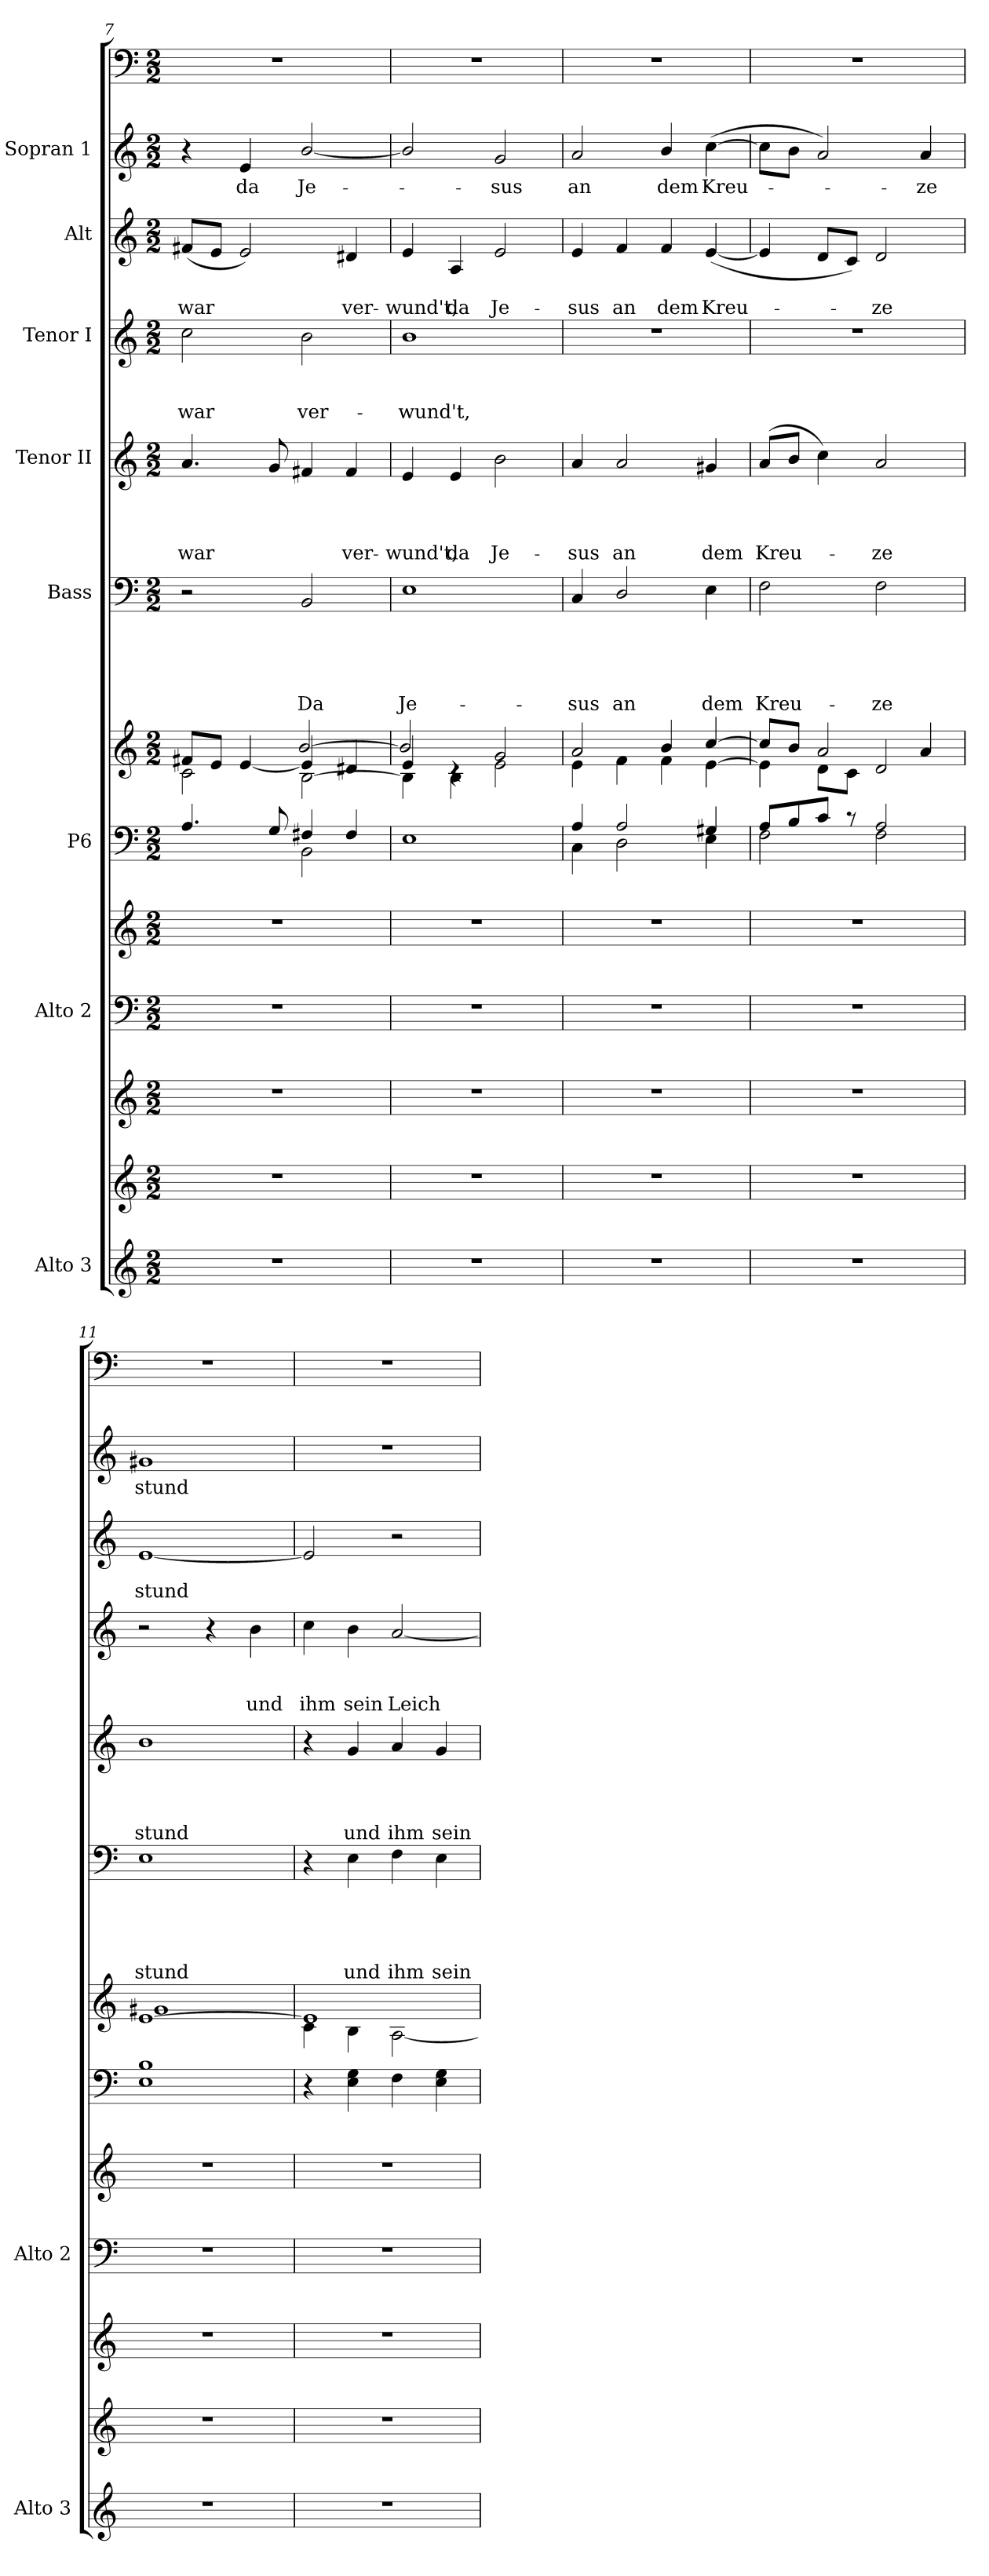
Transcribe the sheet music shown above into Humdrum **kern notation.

**kern	**kern	**kern	**kern	**kern	**kern	**kern	**kern	**text	**text	**text	**text	**text	**kern	**text	**text	**text	**text	**kern	**text	**text	**text	**kern	**text	**text	**kern	**text	**kern
*part11	*part10	*part9	*part8	*part8	*part7	*part7	*part6	*part6	*part6	*part6	*part6	*part6	*part5	*part5	*part5	*part5	*part5	*part4	*part4	*part4	*part4	*part3	*part3	*part3	*part2	*part2	*part1
*staff13	*staff12	*staff11	*staff10	*staff9	*staff8	*staff7	*staff6	*staff6	*staff6	*staff6	*staff6	*staff6	*staff5	*staff5	*staff5	*staff5	*staff5	*staff4	*staff4	*staff4	*staff4	*staff3	*staff3	*staff3	*staff2	*staff2	*staff1
*I"Alto 3	*	*	*I"Alto 2	*	*I"P6	*	*I"Bass	*	*	*	*	*	*I"Tenor II	*	*	*	*	*I"Tenor I	*	*	*	*I"Alt	*	*	*I"Sopran 1	*	*
*I'Alto 3	*	*	*I'Alto 2	*	*	*	*	*	*	*	*	*	*	*	*	*	*	*	*	*	*	*	*	*	*	*	*
!!LO:LB:g=z
*clefG2	*clefG2	*clefG2	*clefF4	*clefG2	*clefF4	*clefG2	*clefF4	*	*	*	*	*	*clefG2	*	*	*	*	*clefG2	*	*	*	*clefG2	*	*	*clefG2	*	*clefF4
*	*ITrd7c12	*ITrd7c12	*	*	*	*	*	*	*	*	*	*	*ITrd7c12	*	*	*	*	*ITrd7c12	*	*	*	*	*	*	*	*	*
*k[]	*k[]	*k[]	*k[]	*k[]	*k[]	*k[]	*k[]	*	*	*	*	*	*k[]	*	*	*	*	*k[]	*	*	*	*k[]	*	*	*k[]	*	*k[]
*C:	*C:	*C:	*C:	*C:	*C:	*C:	*C:	*	*	*	*	*	*C:	*	*	*	*	*C:	*	*	*	*C:	*	*	*C:	*	*C:
*M2/2	*M2/2	*M2/2	*M2/2	*M2/2	*M2/2	*M2/2	*M2/2	*	*	*	*	*	*M2/2	*	*	*	*	*M2/2	*	*	*	*M2/2	*	*	*M2/2	*	*M2/2
=7	=7	=7	=7	=7	=7	=7	=7	=7	=7	=7	=7	=7	=7	=7	=7	=7	=7	=7	=7	=7	=7	=7	=7	=7	=7	=7	=7
*	*	*	*	*	*^	*^	*	*	*	*	*	*	*	*	*	*	*	*	*	*	*	*	*	*	*	*	*
*	*	*	*	*	*	*^	*	*^	*	*	*	*	*	*	*	*	*	*	*	*	*	*	*	*	*	*	*	*	*
!	!	!	!	!	!	!	!	!	!	!	!	!	!	!	!	!	!	!	!	!	!LO:LY:b	!	!	!	!LO:LY:b	!	!	!LO:LY:b	!	!	!
1r	1r	1r	1r	1r	4.A/	2ryy	1ryy	2c\	8f#X/L	2ryy	2r	.	.	.	.	.	4.A/	.	.	.	war	2c\	.	.	war	(<8f#X/L	.	war	4r	.	1r
.	.	.	.	.	.	.	.	.	8e/J	.	.	.	.	.	.	.	.	.	.	.	.	.	.	.	.	8e/J	.	.	.	.	.
!	!	!	!	!	!	!	!	!	!	!	!	!	!	!	!	!	!	!	!	!	!	!	!	!	!	!	!	!	!	!LO:LY:b	!
.	.	.	.	.	.	.	.	.	[<4e/	.	.	.	.	.	.	.	.	.	.	.	.	.	.	.	.	2e/)	.	.	4e/	da	.
.	.	.	.	.	8G/	.	.	.	.	.	.	.	.	.	.	.	8G/	.	.	.	.	.	.	.	.	.	.	.	.	.	.
!	!	!	!	!	!	!	!	!	!	!	!	!	!	!	!	!LO:LY:b	!	!	!	!	!	!	!	!	!LO:LY:b	!	!	!	!	!LO:LY:b	!
.	.	.	.	.	4F#X/	2BB\	.	[<2B\	4e/]	[>2b/	2BB/	.	.	.	.	Da	4F#X/	.	.	.	.	2B\	.	.	ver-	.	.	.	[<2b/	Je-	.
!	!	!	!	!	!	!	!	!	!	!	!	!	!	!	!	!	!	!	!	!	!LO:LY:b	!	!	!	!	!	!	!LO:LY:b	!	!	!
.	.	.	.	.	4F#/	.	.	.	4d#X/	.	.	.	.	.	.	.	4F#/	.	.	.	ver-	.	.	.	.	4d#X/	.	ver-	.	.	.
=8	=8	=8	=8	=8	=8	=8	=8	=8	=8	=8	=8	=8	=8	=8	=8	=8	=8	=8	=8	=8	=8	=8	=8	=8	=8	=8	=8	=8	=8	=8	=8
!	!	!	!	!	!	!	!	!	!	!	!	!	!	!	!	!LO:LY:b	!	!	!	!	!LO:LY:b	!	!	!	!LO:LY:b	!	!	!LO:LY:b	!	!	!
1r	1r	1r	1r	1r	1E	1ryy	1ryy	4B\]	4e/	2b/]	1E	.	.	.	.	Je-	4E/	.	.	.	-wund't,	1B	.	.	-wund't,	4e/	.	-wund't,	2b/]	.	1r
!	!	!	!	!	!	!	!	!	!	!	!	!	!	!	!	!	!	!	!	!	!LO:LY:b	!	!	!	!	!	!	!LO:LY:b	!	!	!
.	.	.	.	.	.	.	.	4B\	4rc	.	.	.	.	.	.	.	4E/	.	.	.	da	.	.	.	.	4A/	.	da	.	.	.
!	!	!	!	!	!	!	!	!	!	!	!	!	!	!	!	!	!	!	!	!	!LO:LY:b	!	!	!	!	!	!	!LO:LY:b	!	!LO:LY:b	!
.	.	.	.	.	.	.	.	2e\	2g/	2ryy	.	.	.	.	.	.	2B\	.	.	.	Je-	.	.	.	.	2e/	.	Je-	2g/	-sus	.
=9	=9	=9	=9	=9	=9	=9	=9	=9	=9	=9	=9	=9	=9	=9	=9	=9	=9	=9	=9	=9	=9	=9	=9	=9	=9	=9	=9	=9	=9	=9	=9
!	!	!	!	!	!	!	!	!	!	!	!	!	!	!	!	!LO:LY:b	!	!	!	!	!LO:LY:b	!	!	!	!	!	!	!LO:LY:b	!	!LO:LY:b	!
1r	1r	1r	1r	1r	4A/	4C\	1ryy	4e\	1ryy	2a/	4C/	.	.	.	.	-sus	4A/	.	.	.	-sus	1r	.	.	.	4e/	.	-sus	2a/	an	1r
!	!	!	!	!	!	!	!	!	!	!	!	!	!	!	!	!LO:LY:b	!	!	!	!	!LO:LY:b	!	!	!	!	!	!	!LO:LY:b	!	!	!
.	.	.	.	.	2A/	2D\	.	4f\	.	.	2D/	.	.	.	.	an	2A/	.	.	.	an	.	.	.	.	4f/	.	an	.	.	.
!	!	!	!	!	!	!	!	!	!	!	!	!	!	!	!	!	!	!	!	!	!	!	!	!	!	!	!	!LO:LY:b	!	!LO:LY:b	!
.	.	.	.	.	.	.	.	4f\	.	4b/	.	.	.	.	.	.	.	.	.	.	.	.	.	.	.	4f/	.	dem	4b/	dem	.
!	!	!	!	!	!	!	!	!	!	!	!	!	!	!	!	!LO:LY:b	!	!	!	!	!LO:LY:b	!	!	!	!	!	!	!LO:LY:b	!	!LO:LY:b	!
.	.	.	.	.	4G#X/	4E\	.	[<4e\	.	[>4cc/	4E\	.	.	.	.	dem	4G#X/	.	.	.	dem	.	.	.	.	(<[<4e/	.	Kreu-	(<[>4cc\	Kreu-	.
=10	=10	=10	=10	=10	=10	=10	=10	=10	=10	=10	=10	=10	=10	=10	=10	=10	=10	=10	=10	=10	=10	=10	=10	=10	=10	=10	=10	=10	=10	=10	=10
!	!	!	!	!	!	!	!	!	!	!	!	!	!	!	!	!LO:LY:b	!	!	!	!	!LO:LY:b	!	!	!	!	!	!	!	!	!	!
1r	1r	1r	1r	1r	8A/L	2F\	1ryy	4e\]	1ryy	8cc/L]	2F\	.	.	.	.	Kreu-	(<8A/L	.	.	.	Kreu-	1r	.	.	.	4e/]	.	.	8cc\L]	.	1r
.	.	.	.	.	8B/	.	.	.	.	8b/J	.	.	.	.	.	.	8B/J	.	.	.	.	.	.	.	.	.	.	.	8b\J	.	.
.	.	.	.	.	8c/J	.	.	8d\L	.	2a/	.	.	.	.	.	.	4c\)	.	.	.	.	.	.	.	.	8d/L	.	.	2a/)	.	.
.	.	.	.	.	8rc	.	.	8c\J	.	.	.	.	.	.	.	.	.	.	.	.	.	.	.	.	.	8c/J)	.	.	.	.	.
!	!	!	!	!	!	!	!	!	!	!	!	!	!	!	!	!LO:LY:b	!	!	!	!	!LO:LY:b	!	!	!	!	!	!	!LO:LY:b	!	!	!
.	.	.	.	.	2A/	2F\	.	2d/	.	.	2F\	.	.	.	.	-ze	2A/	.	.	.	-ze	.	.	.	.	2d/	.	-ze	.	.	.
!	!	!	!	!	!	!	!	!	!	!	!	!	!	!	!	!	!	!	!	!	!	!	!	!	!	!	!	!	!	!LO:LY:b	!
.	.	.	.	.	.	.	.	.	.	4a/	.	.	.	.	.	.	.	.	.	.	.	.	.	.	.	.	.	.	4a/	-ze	.
=11	=11	=11	=11	=11	=11	=11	=11	=11	=11	=11	=11	=11	=11	=11	=11	=11	=11	=11	=11	=11	=11	=11	=11	=11	=11	=11	=11	=11	=11	=11	=11
!	!	!	!	!	!	!	!	!	!	!	!	!	!	!	!	!LO:LY:b	!	!	!	!	!LO:LY:b	!	!	!	!	!	!	!LO:LY:b	!	!LO:LY:b	!
1r	1r	1r	1r	1r	1B	1E	1ryy	[<1e	1ryy	1g#X	1E	.	.	.	.	stund	1B	.	.	.	stund	2r	.	.	.	[<1e	.	stund	1g#X	stund	1r
.	.	.	.	.	.	.	.	.	.	.	.	.	.	.	.	.	.	.	.	.	.	4r	.	.	.	.	.	.	.	.	.
!	!	!	!	!	!	!	!	!	!	!	!	!	!	!	!	!	!	!	!	!	!	!	!	!	!LO:LY:b	!	!	!	!	!	!
.	.	.	.	.	.	.	.	.	.	.	.	.	.	.	.	.	.	.	.	.	.	4B\	.	.	und	.	.	.	.	.	.
=12	=12	=12	=12	=12	=12	=12	=12	=12	=12	=12	=12	=12	=12	=12	=12	=12	=12	=12	=12	=12	=12	=12	=12	=12	=12	=12	=12	=12	=12	=12	=12
!	!	!	!	!	!	!	!	!	!	!	!	!	!	!	!	!	!	!	!	!	!	!	!	!	!LO:LY:b	!	!	!	!	!	!
1r	1r	1r	1r	1r	4r	1ryy	1ryy	1e]	4c\	1ryy	4r	.	.	.	.	.	4r	.	.	.	.	4c\	.	.	ihm	2e/]	.	.	1r	.	1r
!	!	!	!	!	!	!	!	!	!	!	!	!	!	!	!	!LO:LY:b	!	!	!	!	!LO:LY:b	!	!	!	!LO:LY:b	!	!	!	!	!	!
.	.	.	.	.	4E\ 4G\	.	.	.	4B\	.	4E\	.	.	.	.	und	4G/	.	.	.	und	4B\	.	.	sein	.	.	.	.	.	.
!	!	!	!	!	!	!	!	!	!	!	!	!	!	!	!	!LO:LY:b	!	!	!	!	!LO:LY:b	!	!	!	!LO:LY:b	!	!	!	!	!	!
.	.	.	.	.	4F\	.	.	.	[<2A\	.	4F\	.	.	.	.	ihm	4A/	.	.	.	ihm	[<2A/	.	.	Leich-	2r	.	.	.	.	.
!	!	!	!	!	!	!	!	!	!	!	!	!	!	!	!	!LO:LY:b	!	!	!	!	!LO:LY:b	!	!	!	!	!	!	!	!	!	!
.	.	.	.	.	4E\ 4G\	.	.	.	.	.	4E\	.	.	.	.	sein	4G/	.	.	.	sein	.	.	.	.	.	.	.	.	.	.
*	*	*	*	*	*v	*v	*v	*	*	*	*	*	*	*	*	*	*	*	*	*	*	*	*	*	*	*	*	*	*	*	*
*	*	*	*	*	*	*v	*v	*v	*	*	*	*	*	*	*	*	*	*	*	*	*	*	*	*	*	*	*	*	*
=	=	=	=	=	=	=	=	=	=	=	=	=	=	=	=	=	=	=	=	=	=	=	=	=	=	=	=
*-	*-	*-	*-	*-	*-	*-	*-	*-	*-	*-	*-	*-	*-	*-	*-	*-	*-	*-	*-	*-	*-	*-	*-	*-	*-	*-	*-
